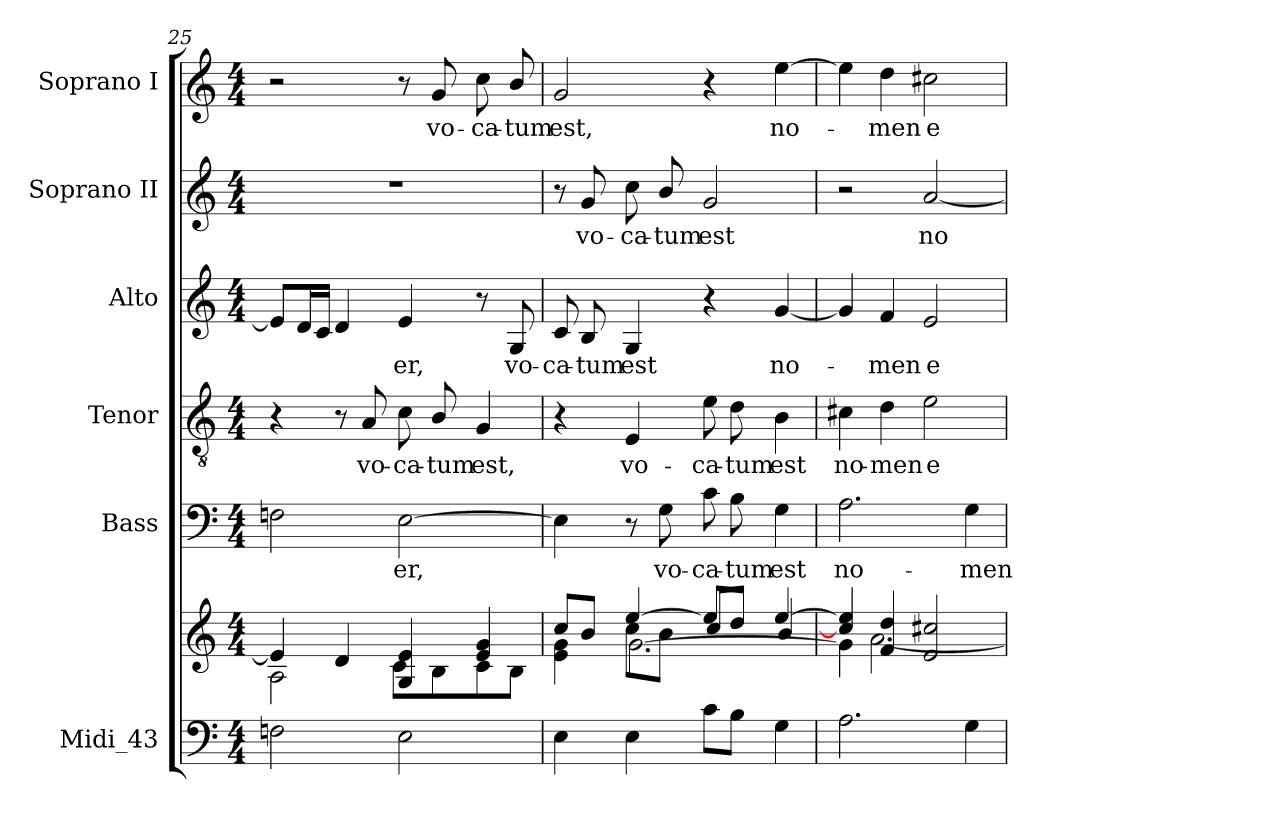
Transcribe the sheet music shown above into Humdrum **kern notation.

**kern	**kern	**kern	**text	**kern	**text	**kern	**text	**kern	**text	**kern	**text
*part6	*part6	*part5	*part5	*part4	*part4	*part3	*part3	*part2	*part2	*part1	*part1
*staff7	*staff6	*staff5	*staff5	*staff4	*staff4	*staff3	*staff3	*staff2	*staff2	*staff1	*staff1
*I"Midi_43	*	*I"Bass	*	*I"Tenor	*	*I"Alto	*	*I"Soprano II	*	*I"Soprano I	*
*	*	*I'B	*	*I'T	*	*I'A	*	*	*	*	*
*clefF4	*clefG2	*clefF4	*	*clefGv2	*	*clefG2	*	*clefG2	*	*clefG2	*
*k[]	*k[]	*k[]	*	*k[]	*	*k[]	*	*k[]	*	*k[]	*
*C:	*C:	*C:	*	*C:	*	*C:	*	*C:	*	*C:	*
*M4/4	*M4/4	*M4/4	*	*M4/4	*	*M4/4	*	*M4/4	*	*M4/4	*
=25	=25	=25	=25	=25	=25	=25	=25	=25	=25	=25	=25
*	*^	*	*	*	*	*	*	*	*	*	*
*	*	*^	*	*	*	*	*	*	*	*	*	*
2Fn	4e/]	1ryy	2A\	2Fn	.	4r	.	8eL]	.	1r	.	2r	.
.	.	.	.	.	.	.	.	16dL	.	.	.	.	.
.	.	.	.	.	.	.	.	16cJJ	.	.	.	.	.
.	4d/	.	.	.	.	8r	.	4d	.	.	.	.	.
!	!	!	!	!	!	!	!LO:LY:b	!	!	!	!	!	!
.	.	.	.	.	.	8A	vo-	.	.	.	.	.	.
!	!	!	!	!	!LO:LY:b	!	!LO:LY:b	!	!LO:LY:b	!	!	!	!
2E	4G/ 4e/	.	8c\L	[2E	er,	8c	-ca-	4e	er,	.	.	8r	.
!	!	!	!	!	!	!	!LO:LY:b	!	!	!	!	!	!LO:LY:b
.	.	.	8B\	.	.	8B/	-tum	.	.	.	.	8g	vo-
!	!	!	!	!	!	!	!LO:LY:b	!	!	!	!	!	!LO:LY:b
.	4e/ 4g/	.	8c\	.	.	4G	est,	8r	.	.	.	8cc	-ca-
!	!	!	!	!	!	!	!	!	!LO:LY:b	!	!	!	!LO:LY:b
.	.	.	8B\J	.	.	.	.	8G	vo-	.	.	8b/	-tum
=26	=26	=26	=26	=26	=26	=26	=26	=26	=26	=26	=26	=26	=26
!	!	!	!	!	!	!	!	!	!LO:LY:b	!	!	!	!LO:LY:b
4E	8cc/L	4ryy	4e\ 4g\	4E]	.	4r	.	8c	-ca-	8r	.	2g	est,
!	!	!	!	!	!	!	!	!	!LO:LY:b	!	!LO:LY:b	!	!
.	8b/J	.	.	.	.	.	.	8B	-tum	8g	vo-	.	.
!	!	!	!	!	!	!	!LO:LY:b	!	!LO:LY:b	!	!LO:LY:b	!	!
4E	[4ee/	8cc\L	[2.g\	8r	.	4E	vo-	4G	est	8cc	-ca-	.	.
!	!	!	!	!	!LO:LY:b	!	!	!	!	!	!LO:LY:b	!	!
.	.	8b\J	.	8G	vo-	.	.	.	.	8b/	-tum	.	.
!	!	!	!	!	!LO:LY:b	!	!LO:LY:b	!	!	!	!LO:LY:b	!	!
8cL	8ee/L]	8cc/L	.	8c	-ca-	8e	-ca-	4r	.	2g	est	4r	.
!	!	!	!	!	!LO:LY:b	!	!LO:LY:b	!	!	!	!	!	!
8BJ	8dd/J	8dd/J	.	8B	-tum	8d	-tum	.	.	.	.	.	.
!	!	!	!	!	!LO:LY:b	!	!LO:LY:b	!	!LO:LY:b	!	!	!	!LO:LY:b
4G	[4ee/	4b/	.	4G	est	4B	est	[4g	no-	.	.	[4ee	no-
=27	=27	=27	=27	=27	=27	=27	=27	=27	=27	=27	=27	=27	=27
!	!	!	!	!	!LO:LY:b	!	!LO:LY:b	!	!	!	!	!	!
2.A	4cc#/] 4ee/]	4ryy	4g\]	2.A	no-	4c#X	no-	4g]	.	2r	.	4ee]	.
!	!	!	!	!	!	!	!LO:LY:b	!	!LO:LY:b	!	!	!	!LO:LY:b
.	4f/ 4dd/	[2.a\	2.ryy	.	.	4d	-men	4f	men	.	.	4dd	men
!	!	!	!	!	!	!	!LO:LY:b	!	!LO:LY:b	!	!LO:LY:b	!	!LO:LY:b
.	2e/ 2cc#/	.	.	.	.	2e	e-	2e	e-	[2a	no-	2cc#X	e-
!	!	!	!	!	!LO:LY:b	!	!	!	!	!	!	!	!
4G	.	.	.	4G	-men	.	.	.	.	.	.	.	.
*	*v	*v	*v	*	*	*	*	*	*	*	*	*	*
=	=	=	=	=	=	=	=	=	=	=	=
*-	*-	*-	*-	*-	*-	*-	*-	*-	*-	*-	*-
